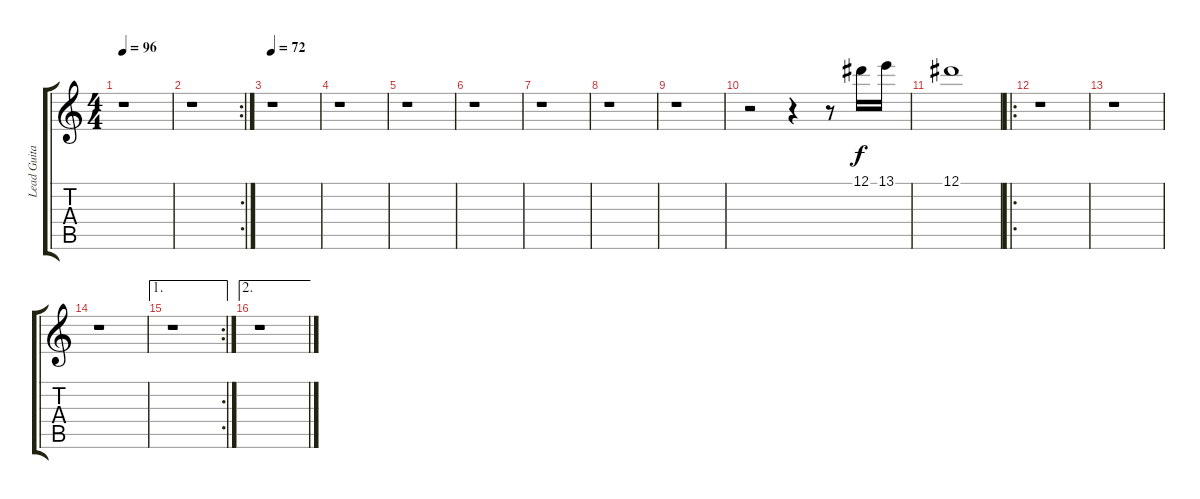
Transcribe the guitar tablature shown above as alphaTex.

\track ("Lead Guitar 2" "Lead Guita") {instrument distortionguitar}
\staff {score tabs}
\tuning (Eb4 Bb3 Gb3 Db3 Ab2 Eb2) {hide}
\ts (4 4)
\tempo 96
\clef g2
\ks c
r.1{dy f} |
\rc 2
r.1 |
\tempo 76
\tempo 72
r.1 |
r.1 |
r.1 |
r.1 |
r.1 |
r.1 |
r.1 |
r.2 r.4 r.8 12.1.16 13.1.16 |
12.1.1 |
\ro
r.1 |
r.1 |
r.1 |
\ae 1
\rc 2
r.1 |
\ae 2
r.1
